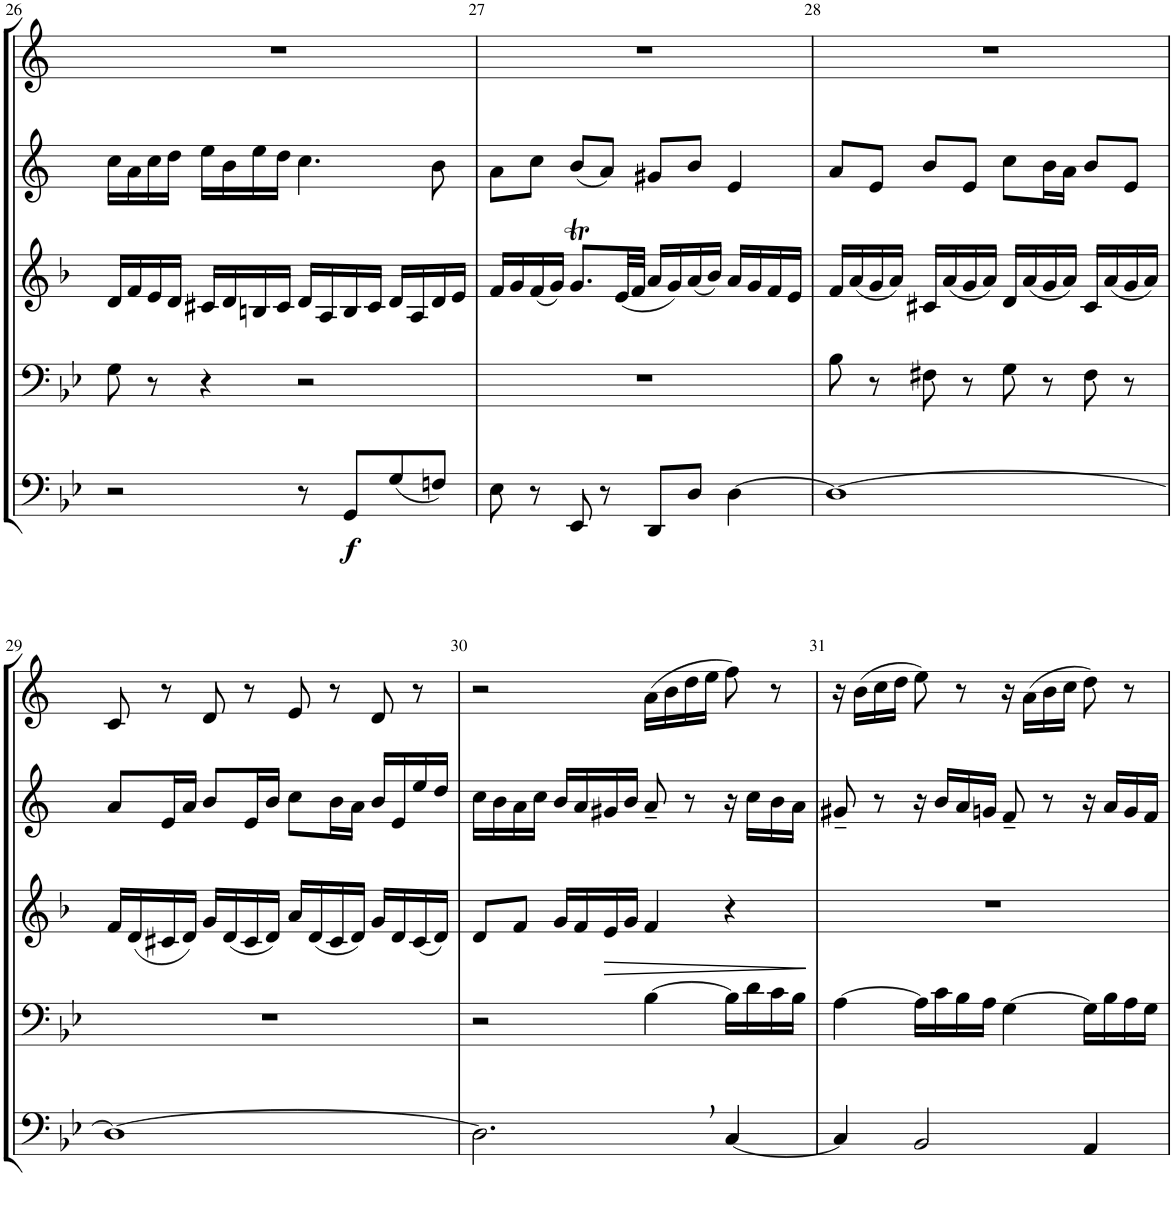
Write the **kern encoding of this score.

**kern	**dynam	**kern	**kern	**dynam	**kern	**kern
*part5	*part5	*part4	*part3	*part3	*part2	*part1
*staff5	*staff5	*staff4	*staff3	*staff3	*staff2	*staff1
*I"Tuba	*	*I"Trombone	*I"Horn in F	*	*I"Bb Trumpet II	*I"Bb Trumpet I
*I'Tba	*	*I'Trb	*I'Hn	*	*I'Tpt	*I'Tpt
!!LO:PB:g=z
*clefF4	*	*clefF4	*clefG2	*	*clefG2	*clefG2
*	*	*	*Trd4c7	*	*Trd1c2	*Trd1c2
*k[b-e-]	*	*k[b-e-]	*k[b-]	*	*k[]	*k[]
*M4/4	*	*M4/4	*M4/4	*	*M4/4	*M4/4
=26	=26	=26	=26	=26	=26	=26
2r	.	8G\	16d/LL	.	16cc\LL	1r
.	.	.	16f/	.	16a\	.
.	.	8r	16e/	.	16cc\	.
.	.	.	16d/JJ	.	16dd\JJ	.
.	.	4r	16c#X/LL	.	16ee\LL	.
.	.	.	16d/	.	16b\	.
.	.	.	16Bn/	.	16ee\	.
.	.	.	16c#/JJ	.	16dd\JJ	.
8r	.	2r	16d/LL	.	4.cc\	.
.	.	.	16A/	.	.	.
!	!LO:DY:b	!	!	!	!	!
8GG/L	f	.	16B/	.	.	.
.	.	.	16c#/JJ	.	.	.
(8G/	.	.	16d/LL	.	.	.
.	.	.	16A/	.	.	.
8Fn/J)	.	.	16d/	.	8b\	.
.	.	.	16e/JJ	.	.	.
=27	=27	=27	=27	=27	=27	=27
8E-\	.	1r	16f/LL	.	8a\L	1r
.	.	.	16g/	.	.	.
8r	.	.	(16f/	.	8cc\J	.
.	.	.	16g/JJ)	.	.	.
8EE-/	.	.	8.gT/L	.	(8b/L	.
8r	.	.	.	.	8a/J)	.
.	.	.	(32e/LL	.	.	.
.	.	.	32f/JJJ	.	.	.
8DD/L	.	.	16a/LL	.	8g#X/L	.
.	.	.	16g/)	.	.	.
8D/J	.	.	(16a/	.	8b/J	.
.	.	.	16b-/JJ)	.	.	.
[4D\	.	.	16a/LL	.	4e/	.
.	.	.	16g/	.	.	.
.	.	.	16f/	.	.	.
.	.	.	16e/JJ	.	.	.
=28	=28	=28	=28	=28	=28	=28
1D_	.	8B-\	16f/LL	.	8a/L	1r
.	.	.	(16a/	.	.	.
.	.	8r	16g/	.	8e/J	.
.	.	.	16a/JJ)	.	.	.
.	.	8F#X\	16c#X/LL	.	8b/L	.
.	.	.	(16a/	.	.	.
.	.	8r	16g/	.	8e/J	.
.	.	.	16a/JJ)	.	.	.
.	.	8G\	16d/LL	.	8cc\L	.
.	.	.	(16a/	.	.	.
.	.	8r	16g/	.	16b\L	.
.	.	.	16a/JJ)	.	16a\JJ	.
.	.	8F#\	16c#/LL	.	8b/L	.
.	.	.	(16a/	.	.	.
.	.	8r	16g/	.	8e/J	.
.	.	.	16a/JJ)	.	.	.
!!LO:LB:g=z
=29	=29	=29	=29	=29	=29	=29
1D_	.	1r	16f/LL	.	8a/L	8c/
.	.	.	(16d/	.	.	.
.	.	.	16c#X/	.	16e/L	8r
.	.	.	16d/JJ)	.	16a/JJ	.
.	.	.	16g/LL	.	8b/L	8d/
.	.	.	(16d/	.	.	.
.	.	.	16c#/	.	16e/L	8r
.	.	.	16d/JJ)	.	16b/JJ	.
.	.	.	16a/LL	.	8cc\L	8e/
.	.	.	(16d/	.	.	.
.	.	.	16c#/	.	16b\L	8r
.	.	.	16d/JJ)	.	16a\JJ	.
.	.	.	16g/LL	.	16b/LL	8d/
.	.	.	16d/	.	16e/	.
.	.	.	(16c#/	.	16ee/	8r
.	.	.	16d/JJ)	.	16dd/JJ	.
=30	=30	=30	=30	=30	=30	=30
2.D,\]	.	2r	8d/L	.	16cc\LL	2r
.	.	.	.	.	16b\	.
.	.	.	8f/J	.	16a\	.
.	.	.	.	.	16cc\JJ	.
.	.	.	16g/LL	.	16b/LL	.
.	.	.	16f/	.	16a/	.
!	!	!	!	!LO:HP:b	!	!
.	.	.	16e/	>	16g#X/	.
.	.	.	16g/JJ	.	16b/JJ	.
.	.	[4B-\	4f/	.	8a~/	(16a\LL
.	.	.	.	.	.	16b\
.	.	.	.	.	8r	16dd\
.	.	.	.	.	.	16ee\JJ
[4C/	.	16B-\LL]	4r	.	16r	8ff\)
.	.	16d\	.	.	16cc\LL	.
.	.	16c\	.	.	16b\	8r
.	.	16B-\JJ	.	.	16a\JJ	.
.	.	.	.	]	.	.
=31	=31	=31	=31	=31	=31	=31
4C/]	.	[4A\	1r	.	8g#X~/	16r
.	.	.	.	.	.	(16b\LL
.	.	.	.	.	8r	16cc\
.	.	.	.	.	.	16dd\JJ
2BB-/	.	16A\LL]	.	.	16r	8ee\)
.	.	16c\	.	.	16b/LL	.
.	.	16B-\	.	.	16a/	8r
.	.	16A\JJ	.	.	16gn/JJ	.
.	.	[4G\	.	.	8f~/	16r
.	.	.	.	.	.	(16a\LL
.	.	.	.	.	8r	16b\
.	.	.	.	.	.	16cc\JJ
4AA/	.	16G\LL]	.	.	16r	8dd\)
.	.	16B-\	.	.	16a/LL	.
.	.	16A\	.	.	16g/	8r
.	.	16G\JJ	.	.	16f/JJ	.
=	=	=	=	=	=	=
*-	*-	*-	*-	*-	*-	*-
